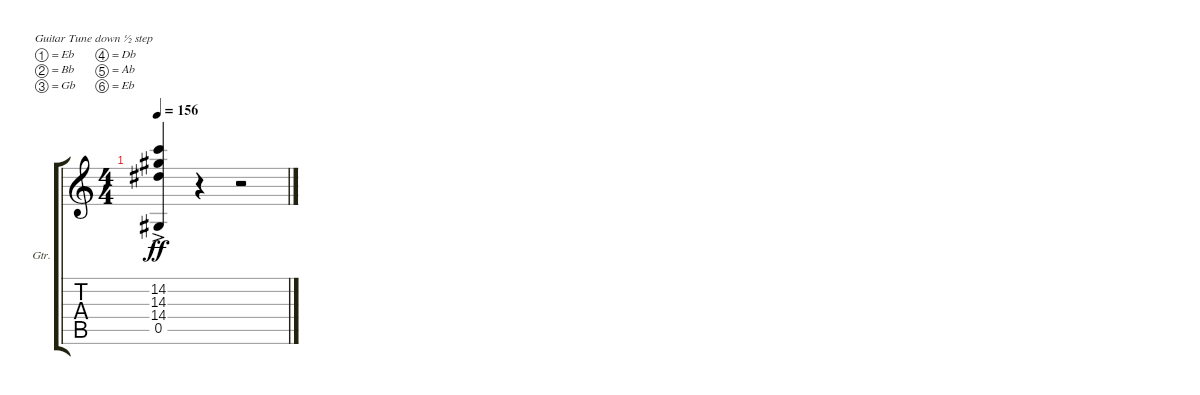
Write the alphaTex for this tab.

\defaultSystemsLayout 4
\bracketExtendMode groupsimilarinstruments
\firstSystemTrackNameOrientation horizontal
\otherSystemsTrackNameOrientation horizontal
\track ("Guitar" "Gtr.") {instrument electricguitarclean}
\staff {score tabs}
\tuning (Eb4 Bb3 Gb3 Db3 Ab2 Eb2)
\ts (4 4)
\tempo 156
\clef g2
\ks c
(0.5{ac} 14.4{ac} 14.3{ac} 14.2{ac}).4{dy ff} r.4 r.2
